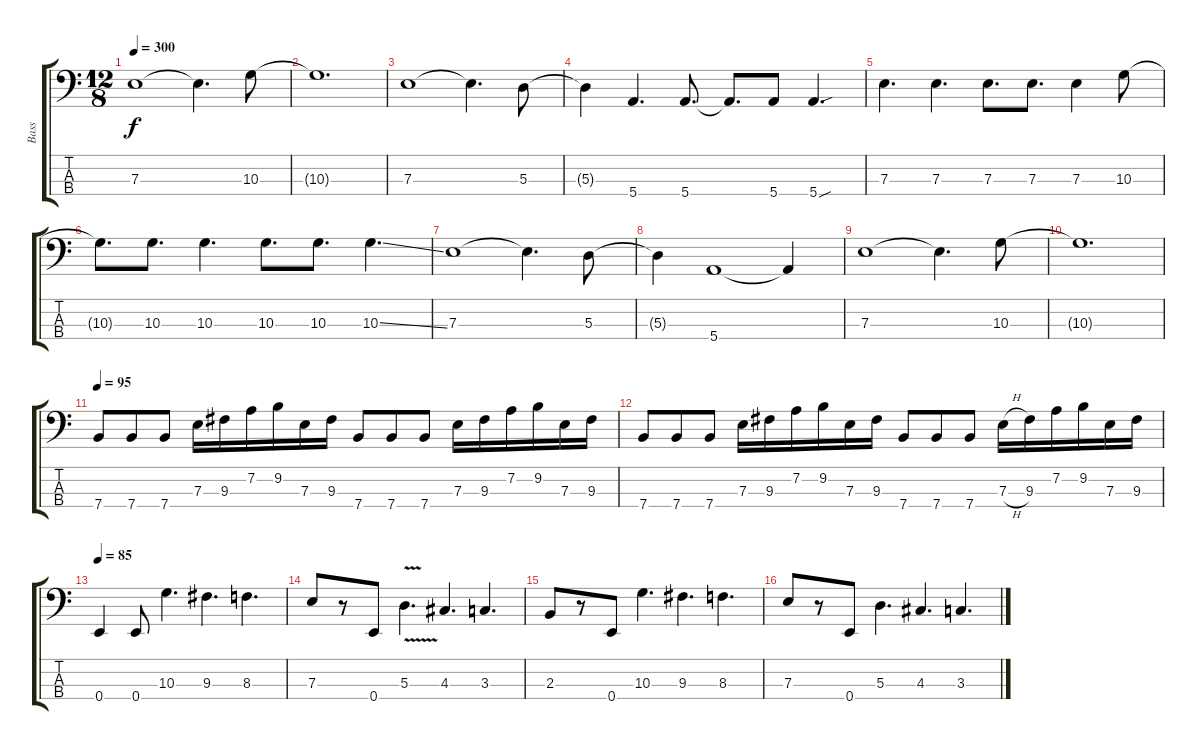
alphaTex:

\track ("Bass " "Bass ") {instrument electricbassfinger}
\staff {score tabs}
\tuning (G2 D2 A1 E1) {hide}
\ts (12 8)
\tempo 300
\clef f4
\ks c
7.3.1{dy f volume 16} 7.3{t}.4{d} 10.3.8 |
10.3{t}.1{d} |
7.3.1 7.3{t}.4{d} 5.3.8 |
5.3{t}.4 5.4.4{d} 5.4.8{d} 5.4{t}.8{d} 5.4.8 5.4{sou}.4{d} |
7.3.4{d} 7.3.4{d} 7.3.8{d} 7.3.8{d} 7.3.4 10.3.8 |
10.3{t}.8{d} 10.3.8{d} 10.3.4{d} 10.3.8{d} 10.3.8{d} 10.3{ss}.4{d} |
7.3.1 7.3{t}.4{d} 5.3.8 |
5.3{t}.4 5.4.1 5.4{t}.4 |
7.3.1 7.3{t}.4{d} 10.3.8 |
10.3{t}.1{d} |
\tempo 95
7.4.8 7.4.8 7.4.8 7.3.16 9.3.16 7.2.16 9.2.16 7.3.16 9.3.16 7.4.8 7.4.8 7.4.8 7.3.16 9.3.16 7.2.16 9.2.16 7.3.16 9.3.16 |
7.4.8 7.4.8 7.4.8 7.3.16 9.3.16 7.2.16 9.2.16 7.3.16 9.3.16 7.4.8 7.4.8 7.4.8 7.3{h}.16 9.3.16 7.2.16 9.2.16 7.3.16 9.3.16 |
\tempo 85
0.4.4 0.4.8 10.3.4{d} 9.3.4{d} 8.3.4{d} |
7.3.8 r.8 0.4.8 5.3{v}.4{d} 4.3.4{d} 3.3.4{d} |
2.3.8 r.8 0.4.8 10.3.4{d} 9.3.4{d} 8.3.4{d} |
7.3.8 r.8 0.4.8 5.3.4{d} 4.3.4{d} 3.3.4{d}
